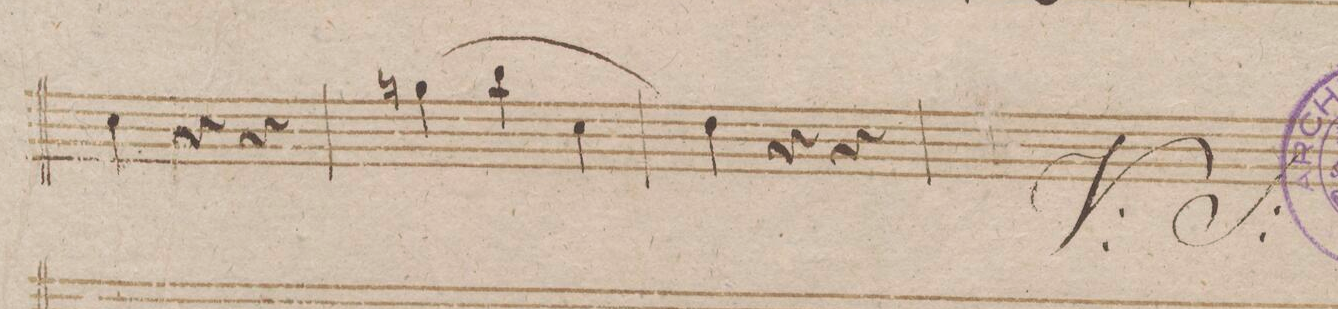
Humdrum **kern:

**kern	**dynam
*I"Violoncello et Baſso.	*
*clefF4	*
*k[b-]	*
*M3/4	*
4E\	.
4r	.
4r	.
=26	=26
(4Bn\	.
4d\	.
4E\	.
=27	=27
4F\)	.
4r	.
4r	.
=28	=28
*-	*-
